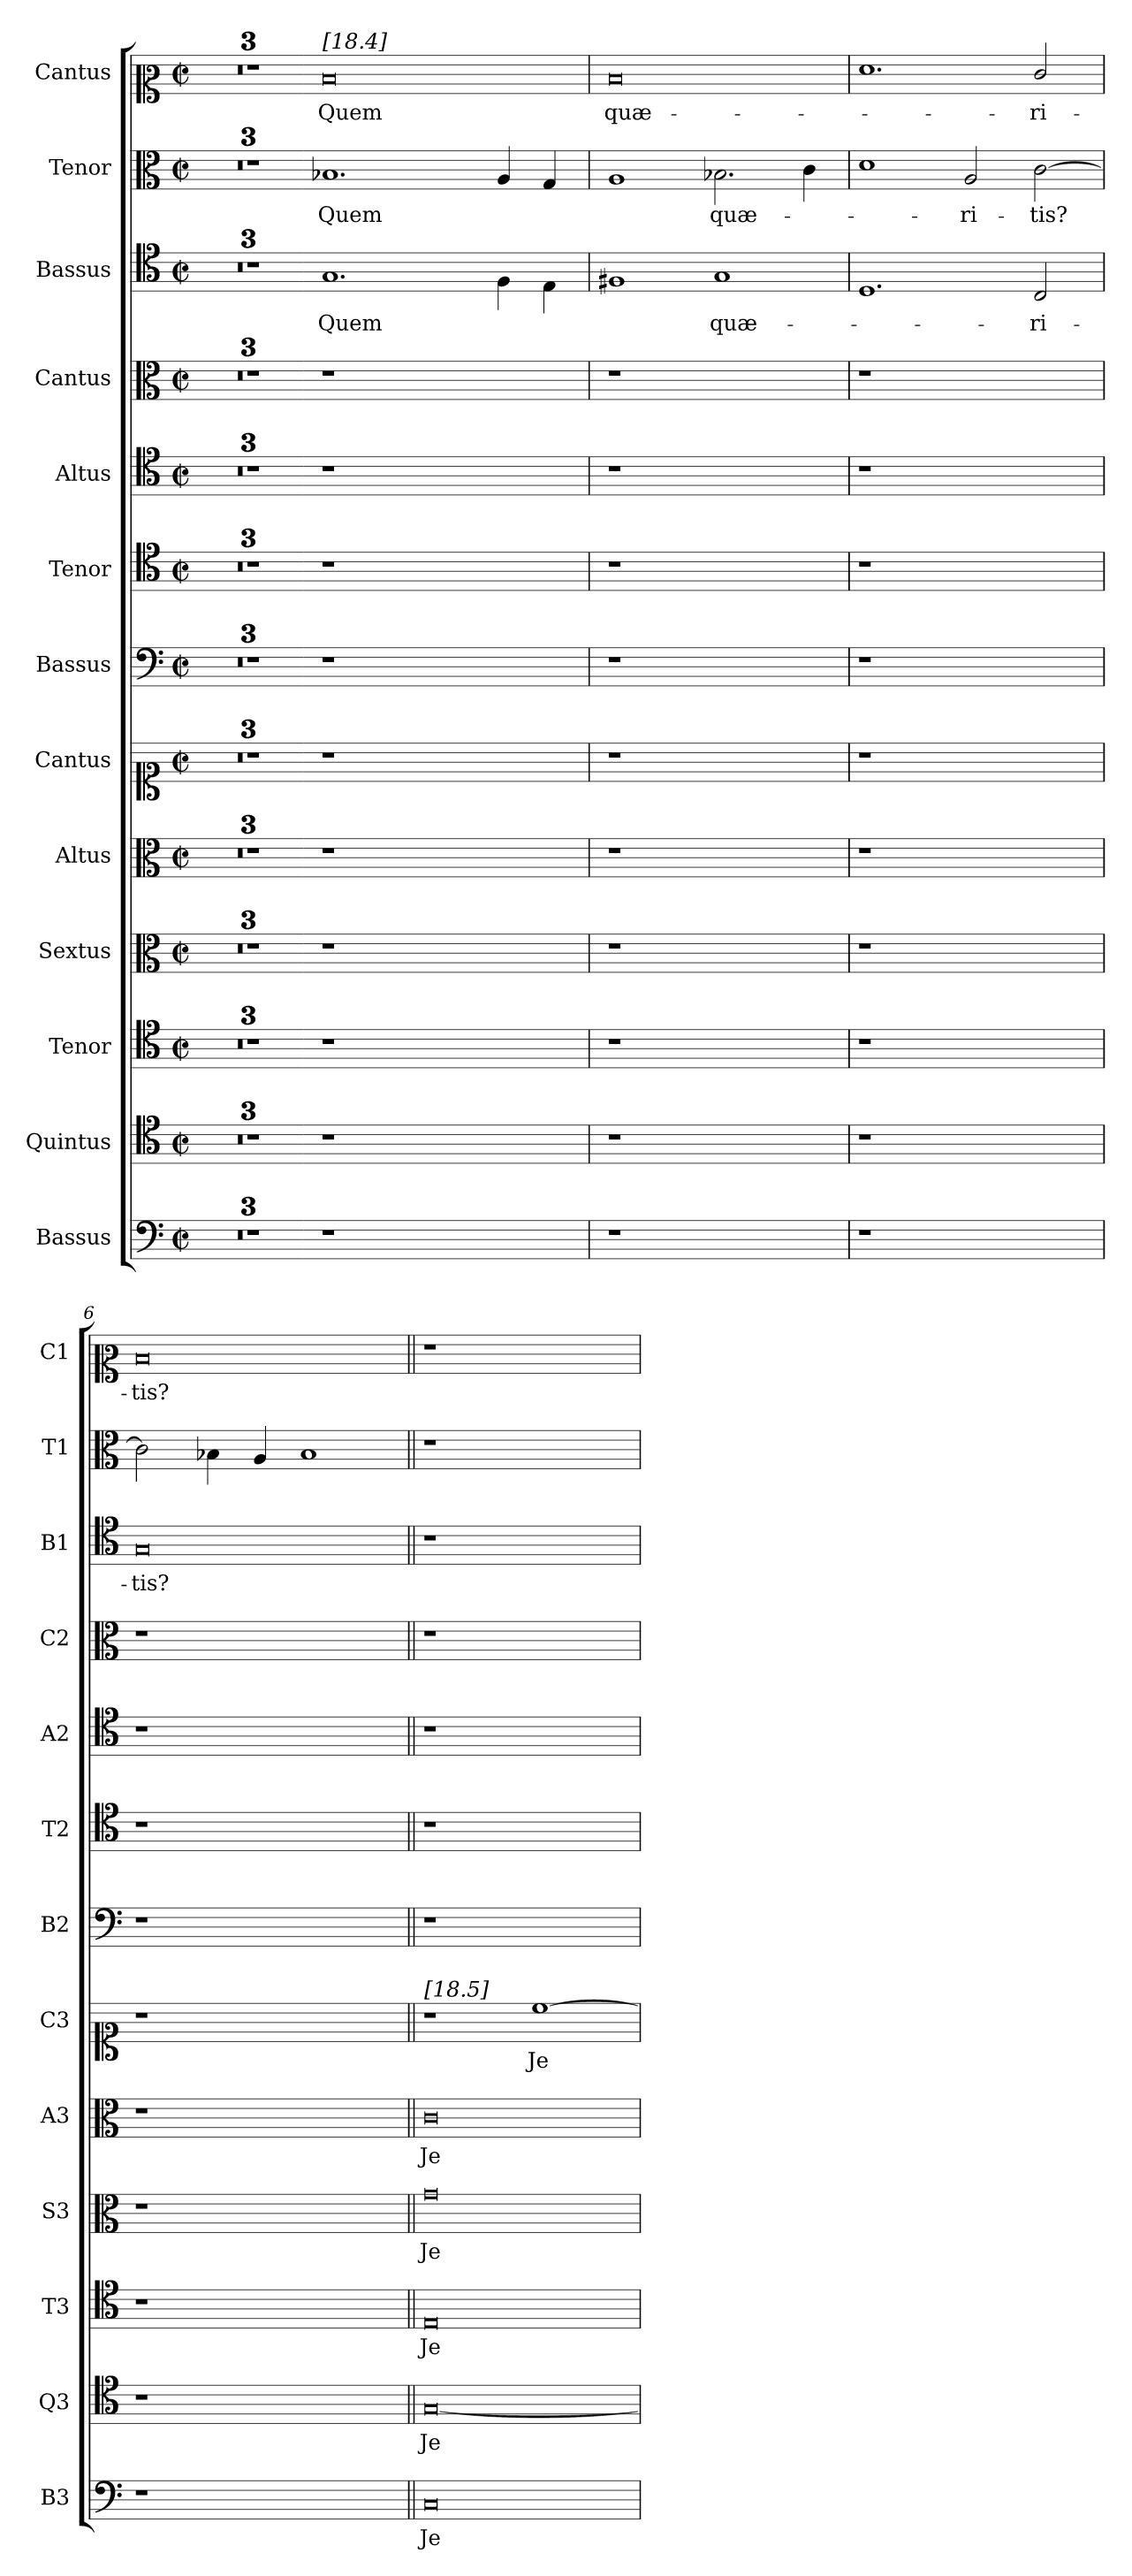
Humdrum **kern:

**kern	**text	**kern	**text	**kern	**text	**kern	**text	**kern	**text	**kern	**text	**kern	**kern	**kern	**kern	**kern	**text	**kern	**text	**kern	**text
*part13	*part13	*part12	*part12	*part11	*part11	*part10	*part10	*part9	*part9	*part8	*part8	*part7	*part6	*part5	*part4	*part3	*part3	*part2	*part2	*part1	*part1
*staff13	*staff13	*staff12	*staff12	*staff11	*staff11	*staff10	*staff10	*staff9	*staff9	*staff8	*staff8	*staff7	*staff6	*staff5	*staff4	*staff3	*staff3	*staff2	*staff2	*staff1	*staff1
*I"Bassus	*	*I"Quintus	*	*I"Tenor	*	*I"Sextus	*	*I"Altus	*	*I"Cantus	*	*I"Bassus	*I"Tenor	*I"Altus	*I"Cantus	*I"Bassus	*	*I"Tenor	*	*I"Cantus	*
*I'B3	*	*I'Q3	*	*I'T3	*	*I'S3	*	*I'A3	*	*I'C3	*	*I'B2	*I'T2	*I'A2	*I'C2	*I'B1	*	*I'T1	*	*I'C1	*
*clefF4	*	*clefC4	*	*clefC4	*	*clefC3	*	*clefC3	*	*clefC1	*	*clefF4	*clefC4	*clefC4	*clefC3	*clefC4	*	*clefC3	*	*clefC2	*
*k[]	*	*k[]	*	*k[]	*	*k[]	*	*k[]	*	*k[]	*	*k[]	*k[]	*k[]	*k[]	*k[]	*	*k[]	*	*k[]	*
*C:	*	*C:	*	*C:	*	*C:	*	*C:	*	*C:	*	*C:	*C:	*C:	*C:	*C:	*	*C:	*	*C:	*
*M2/2	*	*M2/2	*	*M2/2	*	*M2/2	*	*M2/2	*	*M2/2	*	*M2/2	*M2/2	*M2/2	*M2/2	*M2/2	*	*M2/2	*	*M2/2	*
*met(c|)	*	*met(c|)	*	*met(c|)	*	*met(c|)	*	*met(c|)	*	*met(c|)	*	*met(c|)	*met(c|)	*met(c|)	*met(c|)	*met(c|)	*	*met(c|)	*	*met(c|)	*
=1	=1	=1	=1	=1	=1	=1	=1	=1	=1	=1	=1	=1	=1	=1	=1	=1	=1	=1	=1	=1	=1
1ryy	.	1ryy	.	1ryy	.	1ryy	.	1ryy	.	1ryy	.	1ryy	1ryy	1ryy	1ryy	1ryy	.	1ryy	.	1ryy	.
=2	=2	=2	=2	=2	=2	=2	=2	=2	=2	=2	=2	=2	=2	=2	=2	=2	=2	=2	=2	=2	=2
1r	.	1r	.	1r	.	1r	.	1r	.	1r	.	1r	1r	1r	1r	1r	.	1r	.	1r	.
=3	=3	=3	=3	=3	=3	=3	=3	=3	=3	=3	=3	=3	=3	=3	=3	=3	=3	=3	=3	=3	=3
*	*	*clefGv2	*	*clefGv2	*	*clefG2	*	*clefG2	*	*clefG2	*	*	*clefGv2	*clefGv2	*clefG2	*clefF4	*	*clefGv2	*	*clefG2	*
1ryy	.	1ryy	.	1ryy	.	1ryy	.	1ryy	.	1ryy	.	1ryy	1ryy	1ryy	1ryy	1ryy	.	1ryy	.	1ryy	.
=3X1-	=3X1-	=3X1-	=3X1-	=3X1-	=3X1-	=3X1-	=3X1-	=3X1-	=3X1-	=3X1-	=3X1-	=3X1-	=3X1-	=3X1-	=3X1-	=3X1-	=3X1-	=3X1-	=3X1-	=3X1-	=3X1-
!	!	!	!	!	!	!	!	!	!	!	!	!	!	!	!	!	!	!	!	!LO:TX:a:t=[18.4]	!
!	!	!	!	!	!	!	!	!	!	!	!	!	!	!	!	!	!LO:LY:b	!	!LO:LY:b	!	!LO:LY:b
1r	.	1r	.	1r	.	1r	.	1r	.	1r	.	1r	1r	1r	1r	1.G	Quem	1.B-X	Quem	0d	Quem
1ryy	.	1ryy	.	1ryy	.	1ryy	.	1ryy	.	1ryy	.	1ryy	1ryy	1ryy	1ryy	.	.	.	.	.	.
.	.	.	.	.	.	.	.	.	.	.	.	.	.	.	.	4F\	.	4A/	.	.	.
.	.	.	.	.	.	.	.	.	.	.	.	.	.	.	.	4E\	.	4G/	.	.	.
=4	=4	=4	=4	=4	=4	=4	=4	=4	=4	=4	=4	=4	=4	=4	=4	=4	=4	=4	=4	=4	=4
!	!	!	!	!	!	!	!	!	!	!	!	!	!	!	!	!	!	!	!	!	!LO:LY:b
1r	.	1r	.	1r	.	1r	.	1r	.	1r	.	1r	1r	1r	1r	1F#X	.	1A	.	0d	quæ-
!	!	!	!	!	!	!	!	!	!	!	!	!	!	!	!	!	!LO:LY:b	!	!LO:LY:b	!	!
1ryy	.	1ryy	.	1ryy	.	1ryy	.	1ryy	.	1ryy	.	1ryy	1ryy	1ryy	1ryy	1G	quæ-	2.B-X\	quæ-	.	.
.	.	.	.	.	.	.	.	.	.	.	.	.	.	.	.	.	.	4c\	.	.	.
=5	=5	=5	=5	=5	=5	=5	=5	=5	=5	=5	=5	=5	=5	=5	=5	=5	=5	=5	=5	=5	=5
1r	.	1r	.	1r	.	1r	.	1r	.	1r	.	1r	1r	1r	1r	1.D	.	1d	.	1.f	.
!	!	!	!	!	!	!	!	!	!	!	!	!	!	!	!	!	!	!	!LO:LY:b	!	!
1ryy	.	1ryy	.	1ryy	.	1ryy	.	1ryy	.	1ryy	.	1ryy	1ryy	1ryy	1ryy	.	.	2A/	-ri-	.	.
!	!	!	!	!	!	!	!	!	!	!	!	!	!	!	!	!	!LO:LY:b	!	!LO:LY:b	!	!LO:LY:b
.	.	.	.	.	.	.	.	.	.	.	.	.	.	.	.	2C/	-ri-	[2c\	-tis?	2e/	-ri-
=6	=6	=6	=6	=6	=6	=6	=6	=6	=6	=6	=6	=6	=6	=6	=6	=6	=6	=6	=6	=6	=6
!	!	!	!	!	!	!	!	!	!	!	!	!	!	!	!	!	!LO:LY:b	!	!	!	!LO:LY:b
1r	.	1r	.	1r	.	1r	.	1r	.	1r	.	1r	1r	1r	1r	0G	-tis?	2c\]	.	0d	-tis?
.	.	.	.	.	.	.	.	.	.	.	.	.	.	.	.	.	.	4B-X\	.	.	.
.	.	.	.	.	.	.	.	.	.	.	.	.	.	.	.	.	.	4A/	.	.	.
1ryy	.	1ryy	.	1ryy	.	1ryy	.	1ryy	.	1ryy	.	1ryy	1ryy	1ryy	1ryy	.	.	1B-	.	.	.
!!LO:PB:g=z
=7||	=7||	=7||	=7||	=7||	=7||	=7||	=7||	=7||	=7||	=7||	=7||	=7||	=7||	=7||	=7||	=7||	=7||	=7||	=7||	=7||	=7||
!	!	!	!	!	!	!	!	!	!	!LO:TX:a:t=[18.5]	!	!	!	!	!	!	!	!	!	!	!
!	!LO:LY:b	!	!LO:LY:b	!	!LO:LY:b	!	!LO:LY:b	!	!LO:LY:b	!	!	!	!	!	!	!	!	!	!	!	!
0C	Je-	[0G	Je-	0E	Je-	0g	Je-	0c	Je-	1r	.	1r	1r	1r	1r	1r	.	1r	.	1r	.
!	!	!	!	!	!	!	!	!	!	!	!LO:LY:b	!	!	!	!	!	!	!	!	!	!
.	.	.	.	.	.	.	.	.	.	[1cc	Je-	1ryy	1ryy	1ryy	1ryy	1ryy	.	1ryy	.	1ryy	.
=	=	=	=	=	=	=	=	=	=	=	=	=	=	=	=	=	=	=	=	=	=
*-	*-	*-	*-	*-	*-	*-	*-	*-	*-	*-	*-	*-	*-	*-	*-	*-	*-	*-	*-	*-	*-
